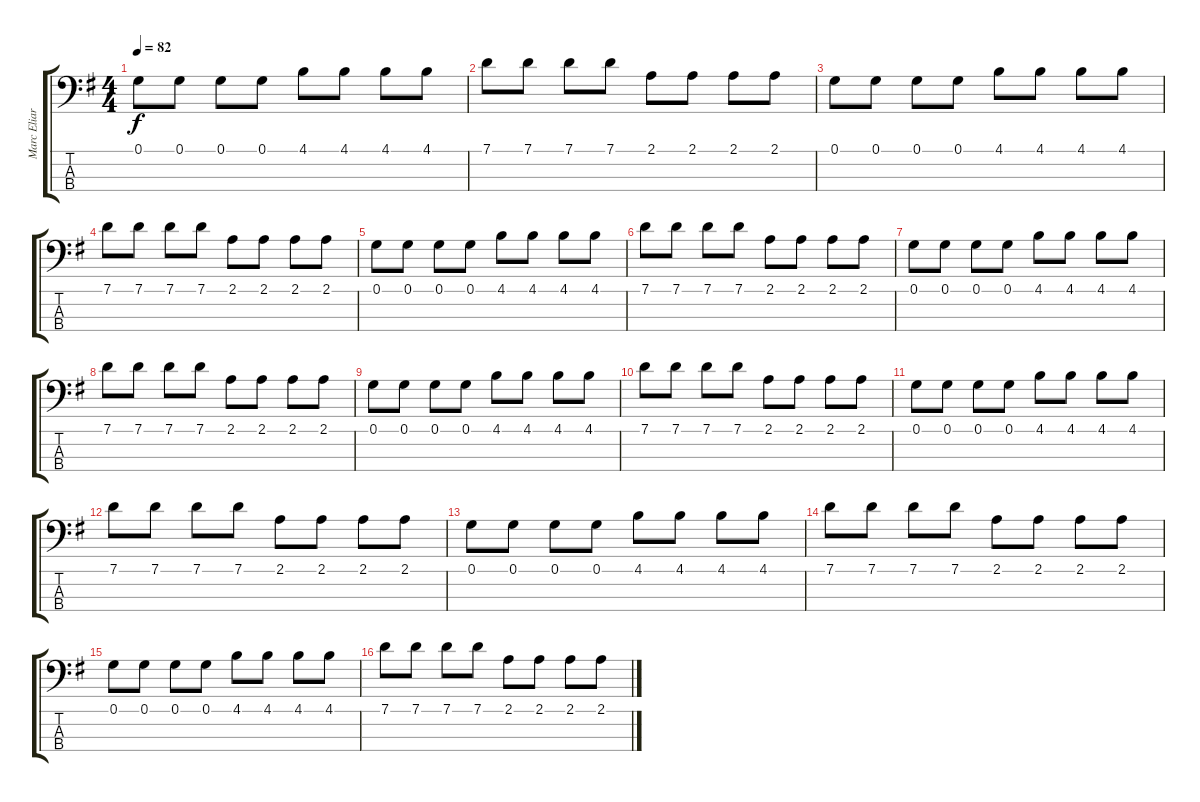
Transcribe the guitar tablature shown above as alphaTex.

\track ("Marc Eliard (basse)" "Marc Eliar") {instrument electricbassfinger}
\staff {score tabs}
\tuning (G2 D2 A1 E1) {hide}
\ts (4 4)
\tempo 82
\clef f4
\ks g
0.1.8{dy f} 0.1.8 0.1.8 0.1.8 4.1.8 4.1.8 4.1.8 4.1.8 |
7.1.8 7.1.8 7.1.8 7.1.8 2.1.8 2.1.8 2.1.8 2.1.8 |
0.1.8 0.1.8 0.1.8 0.1.8 4.1.8 4.1.8 4.1.8 4.1.8 |
7.1.8 7.1.8 7.1.8 7.1.8 2.1.8 2.1.8 2.1.8 2.1.8 |
0.1.8 0.1.8 0.1.8 0.1.8 4.1.8 4.1.8 4.1.8 4.1.8 |
7.1.8 7.1.8 7.1.8 7.1.8 2.1.8 2.1.8 2.1.8 2.1.8 |
0.1.8 0.1.8 0.1.8 0.1.8 4.1.8 4.1.8 4.1.8 4.1.8 |
7.1.8 7.1.8 7.1.8 7.1.8 2.1.8 2.1.8 2.1.8 2.1.8 |
0.1.8 0.1.8 0.1.8 0.1.8 4.1.8 4.1.8 4.1.8 4.1.8 |
7.1.8 7.1.8 7.1.8 7.1.8 2.1.8 2.1.8 2.1.8 2.1.8 |
0.1.8 0.1.8 0.1.8 0.1.8 4.1.8 4.1.8 4.1.8 4.1.8 |
7.1.8 7.1.8 7.1.8 7.1.8 2.1.8 2.1.8 2.1.8 2.1.8 |
0.1.8 0.1.8 0.1.8 0.1.8 4.1.8 4.1.8 4.1.8 4.1.8 |
7.1.8 7.1.8 7.1.8 7.1.8 2.1.8 2.1.8 2.1.8 2.1.8 |
0.1.8 0.1.8 0.1.8 0.1.8 4.1.8 4.1.8 4.1.8 4.1.8 |
7.1.8 7.1.8 7.1.8 7.1.8 2.1.8 2.1.8 2.1.8 2.1.8
